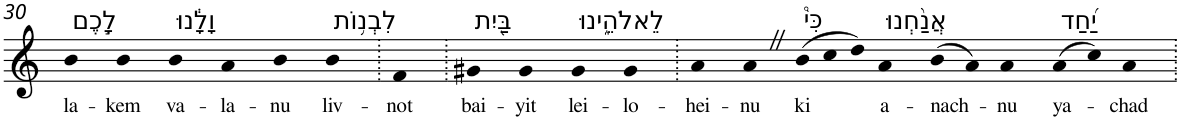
**kern	**text
*part1	*part1
*staff1	*staff1
*I"Piano	*
*I'Pno	*
!!LO:PB:g=z
*clefG2	*
*k[]	*
=30	=30
!LO:TX:a:t=לָ֣כֶם	!
!	!LO:LY:b
4b	la-
!	!LO:LY:b
4b	-kem
!LO:TX:a:t=וָלָ֔נוּ	!
!	!LO:LY:b
4b	va-
!	!LO:LY:b
4a	-la-
!	!LO:LY:b
4b	-nu
!LO:TX:a:t=לִבְנ֥וֹת	!
!	!LO:LY:b
4b	liv-
=31.	=31.
!	!LO:LY:b
4f	-not
=32.	=32.
!LO:TX:a:t=בַּ֖יִת	!
!	!LO:LY:b
4g#X	bai-
!	!LO:LY:b
4g#	-yit
!LO:TX:a:t=לֵאלֹהֵ֑ינוּ	!
!	!LO:LY:b
4g#	lei-
!	!LO:LY:b
4g#	-lo-
=33.	=33.
!	!LO:LY:b
4a	-hei-
!	!LO:LY:b
4aZ	-nu
*Xtuplet	*
!LO:TX:a:t=כִּי֩	!
!	!LO:LY:b
(>12b	ki
12cc	.
12dd)	.
!LO:TX:a:t=אֲנַ֨חְנוּ	!
!	!LO:LY:b
4a	a-
!	!LO:LY:b
(>8b	-nach-
8a)	.
!	!LO:LY:b
4a	-nu
!LO:TX:a:t=יַ֜חַד	!
!	!LO:LY:b
(>8a	ya-
8cc)	.
!	!LO:LY:b
4a	-chad
=.	=.
*-	*-
